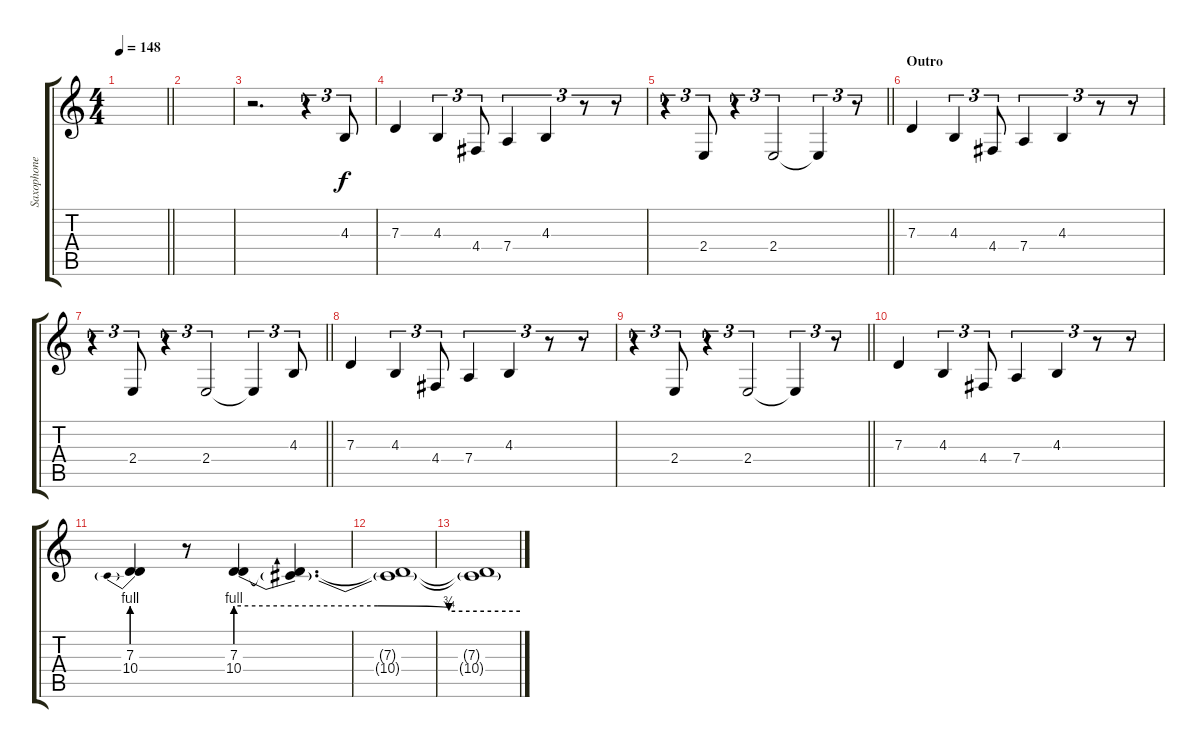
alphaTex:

\track ("Saxophone" "Saxophone") {instrument tenorsax}
\staff {score tabs}
\tuning (E4 B3 G3 D3 A2 E2) {hide}
\ts (4 4)
\tempo 148
\clef g2
\barLineRight lightlight
\ks c
|
|
r.2{d} r.4{tu (3 2)} 4.3.8{tu (3 2) volume 10} |
7.3.4 4.3.4{tu (3 2)} 4.4.8{tu (3 2)} 7.4.4{tu (3 2)} 4.3.4{tu (3 2)} r.8{tu (3 2)} r.8{tu (3 2)} |
\barLineRight lightlight
r.4{tu (3 2)} 2.4.8{tu (3 2)} r.4{tu (3 2)} 2.4.2{tu (3 2)} 2.4{t}.4{tu (3 2)} r.8{tu (3 2)} |
\section ("" "Outro")
7.3.4 4.3.4{tu (3 2)} 4.4.8{tu (3 2)} 7.4.4{tu (3 2)} 4.3.4{tu (3 2)} r.8{tu (3 2)} r.8{tu (3 2)} |
\barLineRight lightlight
r.4{tu (3 2)} 2.4.8{tu (3 2)} r.4{tu (3 2)} 2.4.2{tu (3 2)} 2.4{t}.4{tu (3 2)} 4.3.8{tu (3 2)} |
7.3.4 4.3.4{tu (3 2)} 4.4.8{tu (3 2)} 7.4.4{tu (3 2)} 4.3.4{tu (3 2)} r.8{tu (3 2)} r.8{tu (3 2)} |
\barLineRight lightlight
r.4{tu (3 2)} 2.4.8{tu (3 2)} r.4{tu (3 2)} 2.4.2{tu (3 2)} 2.4{t}.4{tu (3 2)} r.8{tu (3 2)} |
7.3.4 4.3.4{tu (3 2)} 4.4.8{tu (3 2)} 7.4.4{tu (3 2)} 4.3.4{tu (3 2)} r.8{tu (3 2)} r.8{tu (3 2)} |
(7.3 10.4{be (prebend 0 4 60 4)}).4{volume 3} r.8 (7.3 10.4{be (custom 0 4 30 4 45 3 60 3)}).4 (7.3{t} 10.4{t}).4{d} |
(7.3{t} 10.4{t}).1 |
(7.3{t} 10.4{t}).1
